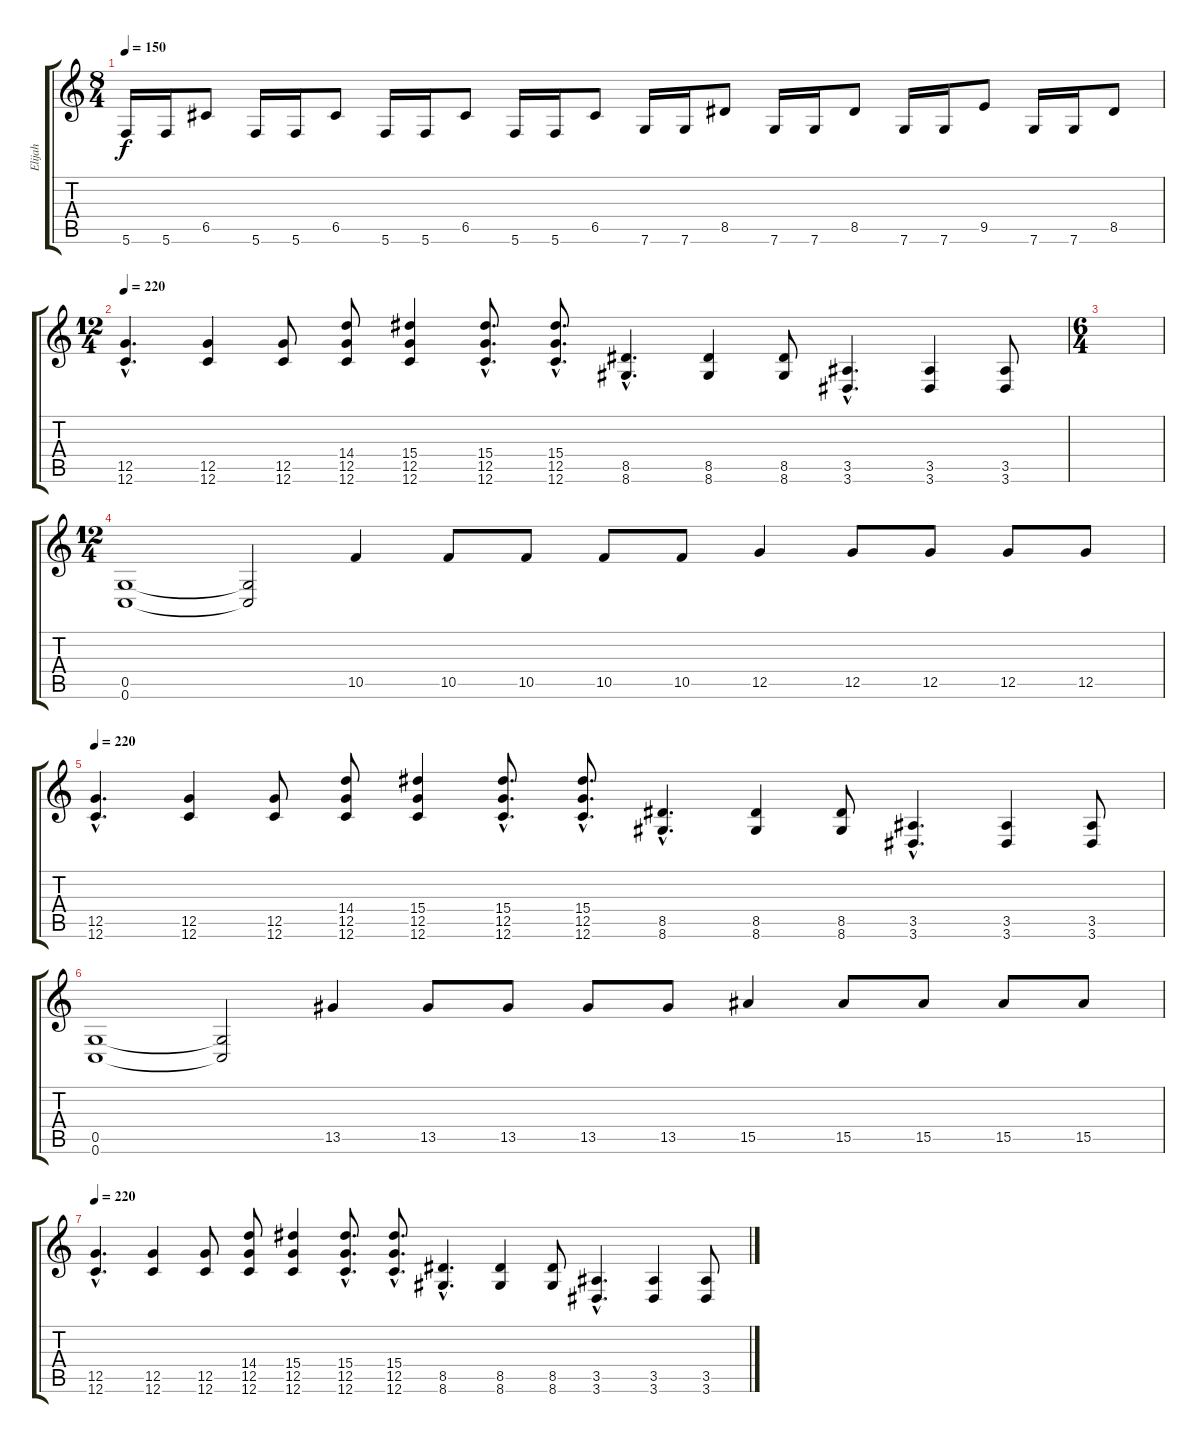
\track ("Elijah" "Elijah") {instrument overdrivenguitar}
\staff {score tabs}
\tuning (D4 A3 F3 C3 G2 C2) {hide}
\ts (8 4)
\tempo 150
\clef g2
\ks c
5.6.16{dy f} 5.6.16 6.5.8 5.6.16 5.6.16 6.5.8 5.6.16 5.6.16 6.5.8 5.6.16 5.6.16 6.5.8 7.6.16 7.6.16 8.5.8 7.6.16 7.6.16 8.5.8 7.6.16 7.6.16 9.5.8 7.6.16 7.6.16 8.5.8 |
\ts (12 4)
\tempo 220
(12.5{hac} 12.6{hac}).4{d} (12.5 12.6).4 (12.5 12.6).8 (14.4 12.5 12.6).8 (15.4 12.5 12.6).4 (15.4{hac} 12.5{hac} 12.6{hac}).8{d} (15.4{hac} 12.5{hac} 12.6{hac}).8{d} (8.5{hac} 8.6{hac}).4{d} (8.5 8.6).4 (8.5 8.6).8 (3.5{hac} 3.6{hac}).4{d} (3.5 3.6).4 (3.5 3.6).8 |
\ts (6 4)
|
\ts (12 4)
(0.5 0.6).1 (0.5{t} 0.6{t}).2 10.5.4 10.5.8 10.5.8 10.5.8 10.5.8 12.5.4 12.5.8 12.5.8 12.5.8 12.5.8 |
\tempo 220
(12.5{hac} 12.6{hac}).4{d} (12.5 12.6).4 (12.5 12.6).8 (14.4 12.5 12.6).8 (15.4 12.5 12.6).4 (15.4{hac} 12.5{hac} 12.6{hac}).8{d} (15.4{hac} 12.5{hac} 12.6{hac}).8{d} (8.5{hac} 8.6{hac}).4{d} (8.5 8.6).4 (8.5 8.6).8 (3.5{hac} 3.6{hac}).4{d} (3.5 3.6).4 (3.5 3.6).8 |
(0.5 0.6).1 (0.5{t} 0.6{t}).2 13.5.4 13.5.8 13.5.8 13.5.8 13.5.8 15.5.4 15.5.8 15.5.8 15.5.8 15.5.8 |
\tempo 220
(12.5{hac} 12.6{hac}).4{d} (12.5 12.6).4 (12.5 12.6).8 (14.4 12.5 12.6).8 (15.4 12.5 12.6).4 (15.4{hac} 12.5{hac} 12.6{hac}).8{d} (15.4{hac} 12.5{hac} 12.6{hac}).8{d} (8.5{hac} 8.6{hac}).4{d} (8.5 8.6).4 (8.5 8.6).8 (3.5{hac} 3.6{hac}).4{d} (3.5 3.6).4 (3.5 3.6).8
